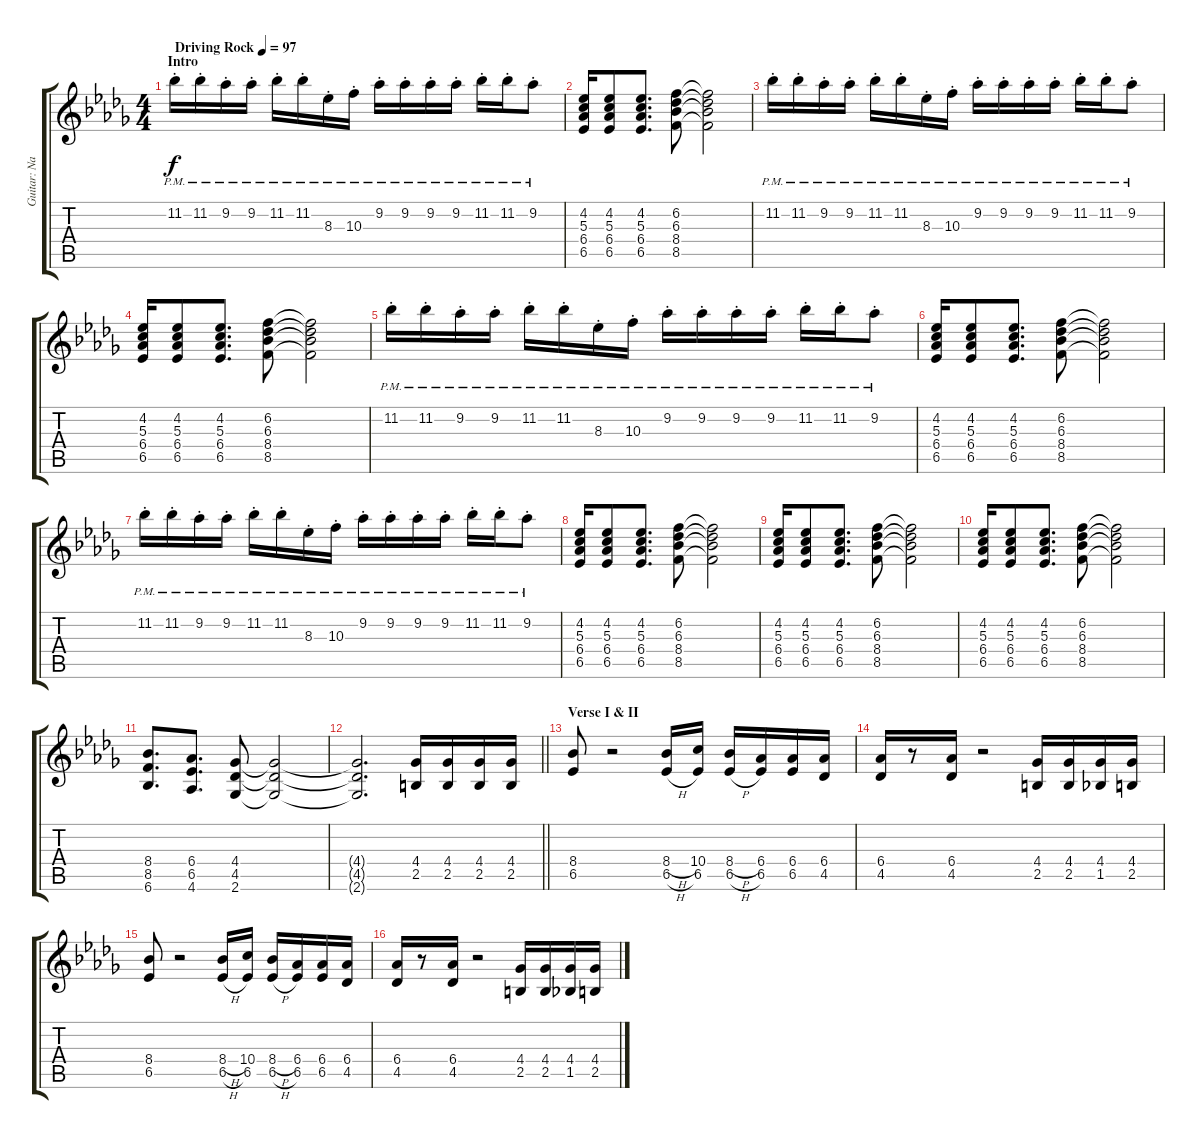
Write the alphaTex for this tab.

\track ("Guitar: Nancy" "Guitar: Na") {instrument overdrivenguitar}
\staff {score tabs}
\tuning (E4 B3 G3 D3 A2 E2) {hide}
\ts (4 4)
\section ("" "Intro")
\tempo (97 "Driving Rock")
\clef g2
\ks db
11.2{pm st}.16{dy f instrument overdrivenguitar} 11.2{pm st}.16 9.2{pm st}.16 9.2{pm st}.16 11.2{pm st}.16 11.2{pm st}.16 8.3{pm st}.16 10.3{pm st}.16 9.2{pm st}.16 9.2{pm st}.16 9.2{pm st}.16 9.2{pm st}.16 11.2{pm st}.16 11.2{pm st}.16 9.2{pm st}.8 |
(4.2 5.3 6.4 6.5).16 (4.2 5.3 6.4 6.5).8 (4.2 5.3 6.4 6.5).8{d} (6.2 6.3 8.4 8.5).8 (6.2{t} 6.3{t} 8.4{t} 8.5{t}).2 |
11.2{pm st}.16 11.2{pm st}.16 9.2{pm st}.16 9.2{pm st}.16 11.2{pm st}.16 11.2{pm st}.16 8.3{pm st}.16 10.3{pm st}.16 9.2{pm st}.16 9.2{pm st}.16 9.2{pm st}.16 9.2{pm st}.16 11.2{pm st}.16 11.2{pm st}.16 9.2{pm st}.8 |
(4.2 5.3 6.4 6.5).16 (4.2 5.3 6.4 6.5).8 (4.2 5.3 6.4 6.5).8{d} (6.2 6.3 8.4 8.5).8 (6.2{t} 6.3{t} 8.4{t} 8.5{t}).2 |
11.2{pm st}.16 11.2{pm st}.16 9.2{pm st}.16 9.2{pm st}.16 11.2{pm st}.16 11.2{pm st}.16 8.3{pm st}.16 10.3{pm st}.16 9.2{pm st}.16 9.2{pm st}.16 9.2{pm st}.16 9.2{pm st}.16 11.2{pm st}.16 11.2{pm st}.16 9.2{pm st}.8 |
(4.2 5.3 6.4 6.5).16 (4.2 5.3 6.4 6.5).8 (4.2 5.3 6.4 6.5).8{d} (6.2 6.3 8.4 8.5).8 (6.2{t} 6.3{t} 8.4{t} 8.5{t}).2 |
11.2{pm st}.16 11.2{pm st}.16 9.2{pm st}.16 9.2{pm st}.16 11.2{pm st}.16 11.2{pm st}.16 8.3{pm st}.16 10.3{pm st}.16 9.2{pm st}.16 9.2{pm st}.16 9.2{pm st}.16 9.2{pm st}.16 11.2{pm st}.16 11.2{pm st}.16 9.2{pm st}.8 |
(4.2 5.3 6.4 6.5).16 (4.2 5.3 6.4 6.5).8 (4.2 5.3 6.4 6.5).8{d} (6.2 6.3 8.4 8.5).8 (6.2{t} 6.3{t} 8.4{t} 8.5{t}).2 |
(4.2 5.3 6.4 6.5).16 (4.2 5.3 6.4 6.5).8 (4.2 5.3 6.4 6.5).8{d} (6.2 6.3 8.4 8.5).8 (6.2{t} 6.3{t} 8.4{t} 8.5{t}).2 |
(4.2 5.3 6.4 6.5).16 (4.2 5.3 6.4 6.5).8 (4.2 5.3 6.4 6.5).8{d} (6.2 6.3 8.4 8.5).8 (6.2{t} 6.3{t} 8.4{t} 8.5{t}).2 |
(8.4 8.5 6.6).8{d} (6.4 6.5 4.6).8{d} (4.4 4.5 2.6).8 (4.4{t} 4.5{t} 2.6{t}).2 |
\barLineRight lightlight
(4.4{t} 4.5{t} 2.6{t}).2{d} (4.4 2.5).16 (4.4 2.5).16 (4.4 2.5).16 (4.4 2.5).16 |
\section ("" "Verse I & II")
(8.4 6.5).8 r.2 (8.4{h} 6.5{h}).16 (10.4 6.5).16 (8.4{h} 6.5{h}).16 (6.4 6.5).16 (6.4 6.5).16 (6.4 4.5).16 |
(6.4 4.5).16 r.8 (6.4 4.5).16 r.2 (4.4 2.5).16 (4.4 2.5).16 (4.4 1.5).16 (4.4 2.5).16 |
(8.4 6.5).8 r.2 (8.4{h} 6.5{h}).16 (10.4 6.5).16 (8.4{h} 6.5{h}).16 (6.4 6.5).16 (6.4 6.5).16 (6.4 4.5).16 |
(6.4 4.5).16 r.8 (6.4 4.5).16 r.2 (4.4 2.5).16 (4.4 2.5).16 (4.4 1.5).16 (4.4 2.5).16
